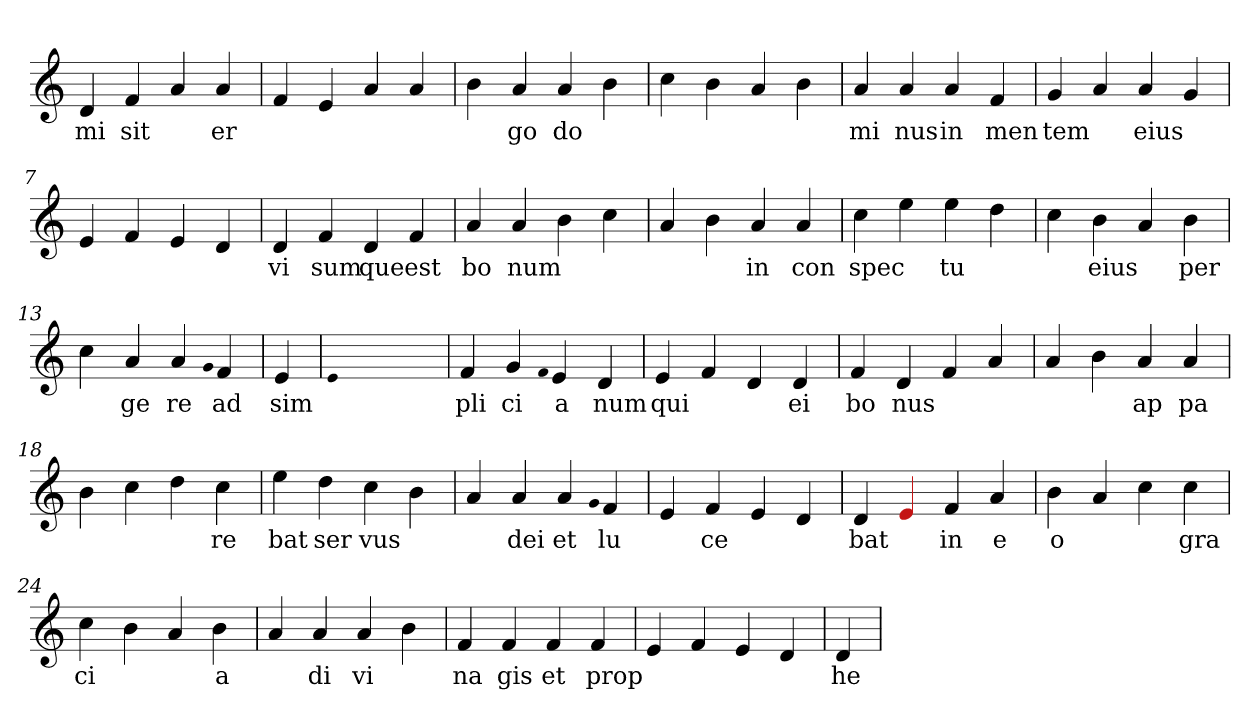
**kern	**text
*part1	*part1
*staff1	*staff1
*clefG2	*
=1	=1
4d	mi
4f	sit
4a	.
4a	er
=2	=2
4f	.
4e	.
4a	.
4a	.
=3	=3
4b	.
4a	go
4a	do
4b	.
=4	=4
4cc	.
4b	.
4a	.
4b	.
=5	=5
4a	mi
4a	nus
4a	in
4f	men
=6	=6
4g	tem
4a	.
4a	eius
4g	.
=7	=7
4e	.
4f	.
4e	.
4d	.
=8	=8
4d	vi
4f	sum
4d	que
4f	est
=9	=9
4a	bo
4a	num
4b	.
4cc	.
=10	=10
4a	.
4b	.
4a	in
4a	con
=11	=11
4cc	spec
4ee	.
4ee	tu
4dd	.
=12	=12
4cc	.
4b	eius
4a	.
4b	per
=13	=13
4cc	.
4a	ge
4a	re
qqg	.
4f	ad
=14	=14
4e	sim
=14	=14
qqe	.
1ryy	.
=14	=14
4f	pli
4g	ci
qqf	.
4e	a
4d	num
=15	=15
4e	qui
4f	.
4d	.
4d	ei
=16	=16
4f	bo
4d	nus
4f	.
4a	.
=17	=17
4a	.
4b	.
4a	ap
4a	pa
=18	=18
4b	.
4cc	.
4dd	.
4cc	re
=19	=19
4ee	bat
4dd	ser
4cc	vus
4b	.
=20	=20
4a	.
4a	dei
4a	et
qqg	.
4f	lu
=21	=21
4e	.
4f	ce
4e	.
4d	.
=22	=22
4d	bat
4Re	.
4f	in
4a	e
=23	=23
4b	o
4a	.
4cc	.
4cc	gra
=24	=24
4cc	ci
4b	.
4a	.
4b	a
=25	=25
4a	.
4a	di
4a	vi
4b	.
=26	=26
4f	na
4f	gis
4f	et
4f	prop
=27	=27
4e	.
4f	.
4e	.
4d	.
=28	=28
4d	he
=	=
*-	*-
